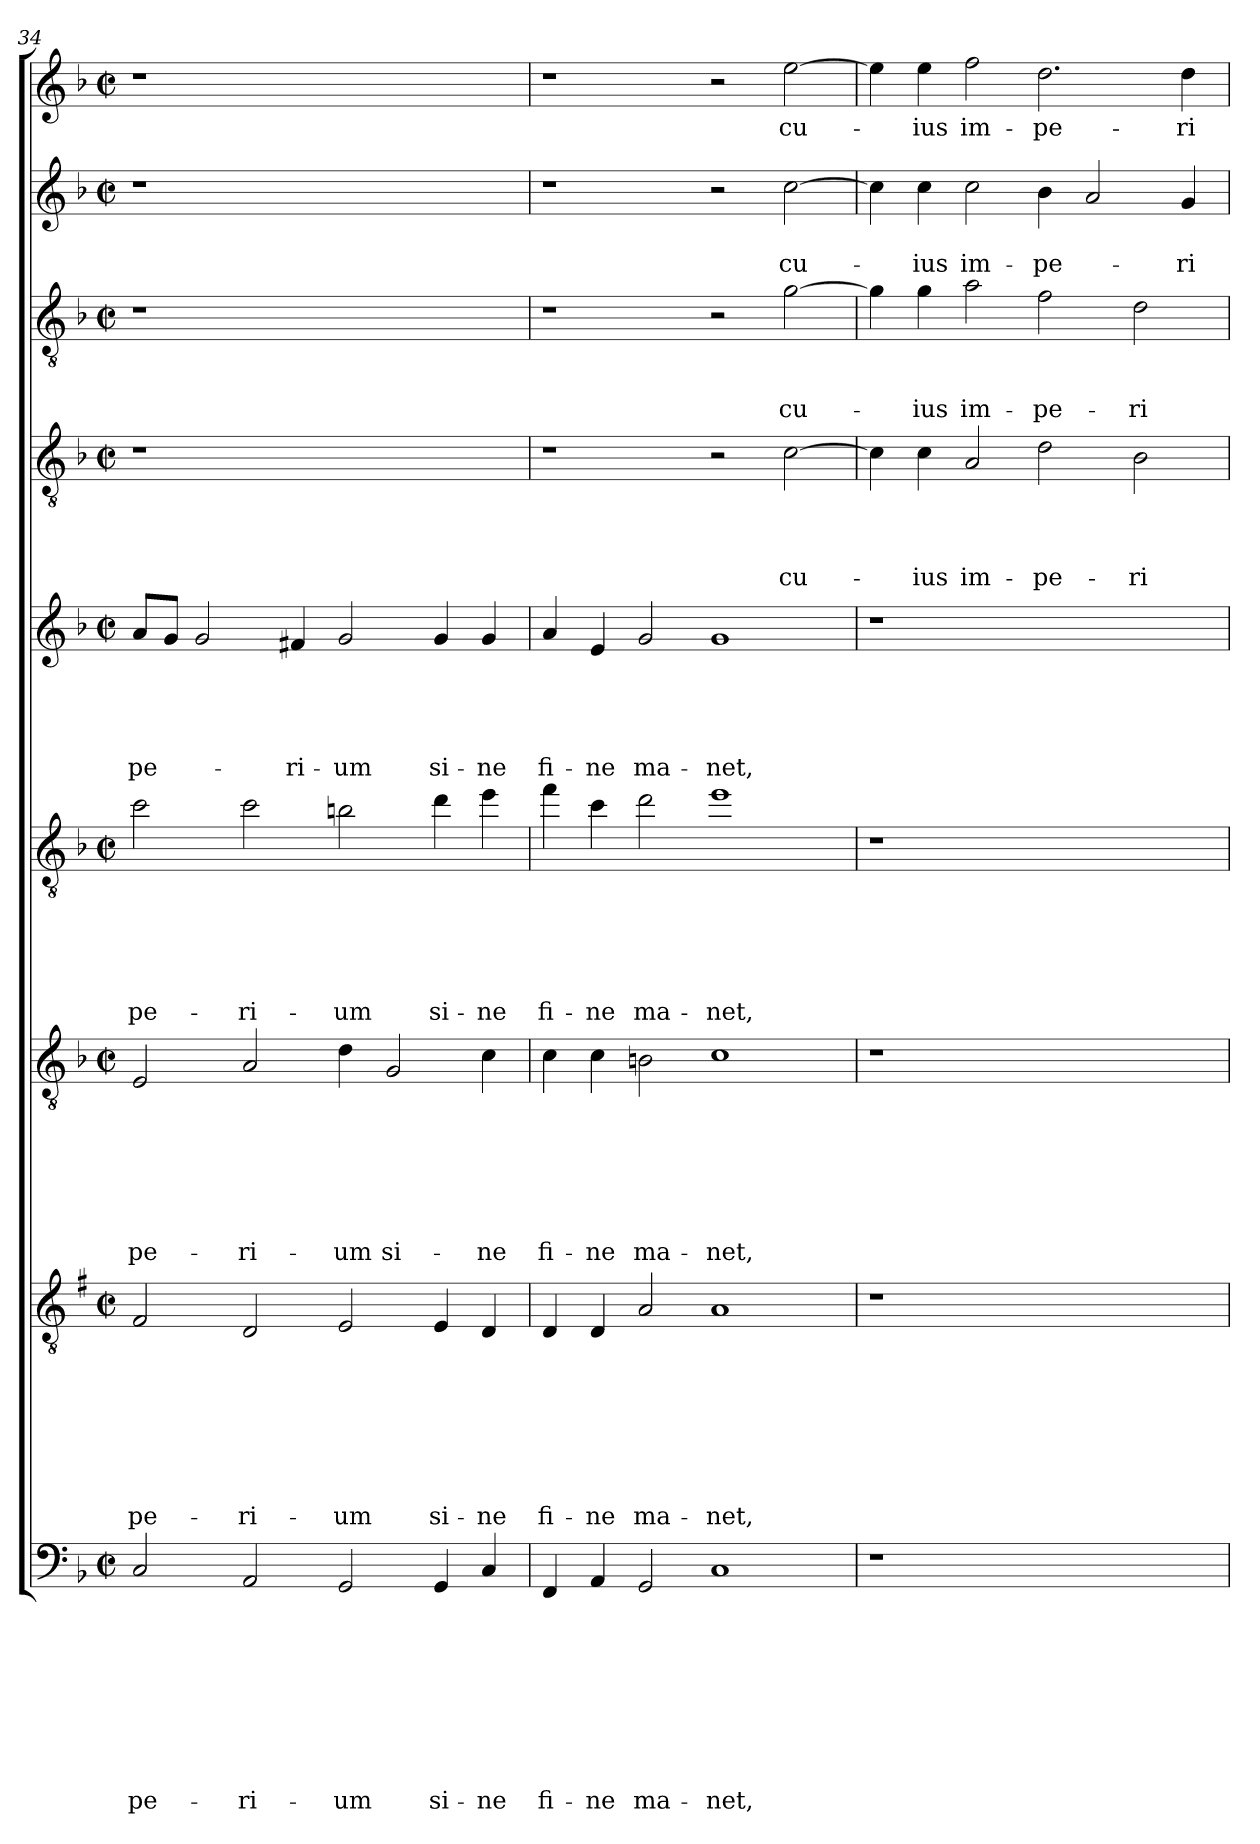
**kern	**text	**text	**text	**text	**text	**text	**text	**text	**text	**kern	**text	**text	**text	**text	**text	**text	**text	**text	**kern	**text	**text	**text	**text	**text	**text	**text	**kern	**text	**text	**text	**text	**text	**text	**kern	**text	**text	**text	**text	**text	**kern	**text	**text	**text	**text	**kern	**text	**text	**text	**kern	**text	**text	**kern	**text
*part9	*part9	*part9	*part9	*part9	*part9	*part9	*part9	*part9	*part9	*part8	*part8	*part8	*part8	*part8	*part8	*part8	*part8	*part8	*part7	*part7	*part7	*part7	*part7	*part7	*part7	*part7	*part6	*part6	*part6	*part6	*part6	*part6	*part6	*part5	*part5	*part5	*part5	*part5	*part5	*part4	*part4	*part4	*part4	*part4	*part3	*part3	*part3	*part3	*part2	*part2	*part2	*part1	*part1
*staff9	*staff9	*staff9	*staff9	*staff9	*staff9	*staff9	*staff9	*staff9	*staff9	*staff8	*staff8	*staff8	*staff8	*staff8	*staff8	*staff8	*staff8	*staff8	*staff7	*staff7	*staff7	*staff7	*staff7	*staff7	*staff7	*staff7	*staff6	*staff6	*staff6	*staff6	*staff6	*staff6	*staff6	*staff5	*staff5	*staff5	*staff5	*staff5	*staff5	*staff4	*staff4	*staff4	*staff4	*staff4	*staff3	*staff3	*staff3	*staff3	*staff2	*staff2	*staff2	*staff1	*staff1
*clefF4	*	*	*	*	*	*	*	*	*	*clefGv2	*	*	*	*	*	*	*	*	*clefGv2	*	*	*	*	*	*	*	*clefGv2	*	*	*	*	*	*	*clefG2	*	*	*	*	*	*clefGv2	*	*	*	*	*clefGv2	*	*	*	*clefG2	*	*	*clefG2	*
*	*	*	*	*	*	*	*	*	*	*ITrd1c2	*	*	*	*	*	*	*	*	*	*	*	*	*	*	*	*	*ITrd8c14	*	*	*	*	*	*	*	*	*	*	*	*	*	*	*	*	*	*	*	*	*	*	*	*	*	*
*k[b-]	*	*	*	*	*	*	*	*	*	*k[b-]	*	*	*	*	*	*	*	*	*k[b-]	*	*	*	*	*	*	*	*k[b-]	*	*	*	*	*	*	*k[b-]	*	*	*	*	*	*k[b-]	*	*	*	*	*k[b-]	*	*	*	*k[b-]	*	*	*k[b-]	*
*F:	*	*	*	*	*	*	*	*	*	*F:	*	*	*	*	*	*	*	*	*F:	*	*	*	*	*	*	*	*F:	*	*	*	*	*	*	*F:	*	*	*	*	*	*F:	*	*	*	*	*F:	*	*	*	*F:	*	*	*F:	*
*M2/2	*	*	*	*	*	*	*	*	*	*M2/2	*	*	*	*	*	*	*	*	*M2/2	*	*	*	*	*	*	*	*M2/2	*	*	*	*	*	*	*M2/2	*	*	*	*	*	*M2/2	*	*	*	*	*M2/2	*	*	*	*M2/2	*	*	*M2/2	*
*met(c|)	*	*	*	*	*	*	*	*	*	*met(c|)	*	*	*	*	*	*	*	*	*met(c|)	*	*	*	*	*	*	*	*met(c|)	*	*	*	*	*	*	*met(c|)	*	*	*	*	*	*met(c|)	*	*	*	*	*met(c|)	*	*	*	*met(c|)	*	*	*met(c|)	*
=34	=34	=34	=34	=34	=34	=34	=34	=34	=34	=34	=34	=34	=34	=34	=34	=34	=34	=34	=34	=34	=34	=34	=34	=34	=34	=34	=34	=34	=34	=34	=34	=34	=34	=34	=34	=34	=34	=34	=34	=34	=34	=34	=34	=34	=34	=34	=34	=34	=34	=34	=34	=34	=34
!	!	!	!	!	!	!	!	!	!LO:LY:b	!	!	!	!	!	!	!	!	!LO:LY:b	!	!	!	!	!	!	!	!LO:LY:b	!	!	!	!	!	!	!LO:LY:b	!	!	!	!	!	!LO:LY:b	!	!	!	!	!	!	!	!	!	!	!	!	!	!
2C/	.	.	.	.	.	.	.	.	-pe-	2E/	.	.	.	.	.	.	.	-pe-	2E/	.	.	.	.	.	.	-pe-	2c\	.	.	.	.	.	-pe-	8a/L	.	.	.	.	-pe-	1r	.	.	.	.	1r	.	.	.	1r	.	.	1r	.
.	.	.	.	.	.	.	.	.	.	.	.	.	.	.	.	.	.	.	.	.	.	.	.	.	.	.	.	.	.	.	.	.	.	8g/J	.	.	.	.	.	.	.	.	.	.	.	.	.	.	.	.	.	.	.
.	.	.	.	.	.	.	.	.	.	.	.	.	.	.	.	.	.	.	.	.	.	.	.	.	.	.	.	.	.	.	.	.	.	2g/	.	.	.	.	.	.	.	.	.	.	.	.	.	.	.	.	.	.	.
!	!	!	!	!	!	!	!	!	!LO:LY:b	!	!	!	!	!	!	!	!	!LO:LY:b	!	!	!	!	!	!	!	!LO:LY:b	!	!	!	!	!	!	!LO:LY:b	!	!	!	!	!	!	!	!	!	!	!	!	!	!	!	!	!	!	!	!
2AA/	.	.	.	.	.	.	.	.	-ri-	2C/	.	.	.	.	.	.	.	-ri-	2A/	.	.	.	.	.	.	-ri-	2c\	.	.	.	.	.	-ri-	.	.	.	.	.	.	.	.	.	.	.	.	.	.	.	.	.	.	.	.
!	!	!	!	!	!	!	!	!	!	!	!	!	!	!	!	!	!	!	!	!	!	!	!	!	!	!	!	!	!	!	!	!	!	!	!	!	!	!	!LO:LY:b	!	!	!	!	!	!	!	!	!	!	!	!	!	!
.	.	.	.	.	.	.	.	.	.	.	.	.	.	.	.	.	.	.	.	.	.	.	.	.	.	.	.	.	.	.	.	.	.	4f#X/	.	.	.	.	-ri-	.	.	.	.	.	.	.	.	.	.	.	.	.	.
!	!	!	!	!	!	!	!	!	!LO:LY:b	!	!	!	!	!	!	!	!	!LO:LY:b	!	!	!	!	!	!	!	!LO:LY:b	!	!	!	!	!	!	!LO:LY:b	!	!	!	!	!	!LO:LY:b	!	!	!	!	!	!	!	!	!	!	!	!	!	!
2GG/	.	.	.	.	.	.	.	.	-um	2D/	.	.	.	.	.	.	.	-um	4d\	.	.	.	.	.	.	-um	2Bn\	.	.	.	.	.	-um	2g/	.	.	.	.	-um	1ryy	.	.	.	.	1ryy	.	.	.	1ryy	.	.	1ryy	.
!	!	!	!	!	!	!	!	!	!	!	!	!	!	!	!	!	!	!	!	!	!	!	!	!	!	!LO:LY:b	!	!	!	!	!	!	!	!	!	!	!	!	!	!	!	!	!	!	!	!	!	!	!	!	!	!	!
.	.	.	.	.	.	.	.	.	.	.	.	.	.	.	.	.	.	.	2G/	.	.	.	.	.	.	si-	.	.	.	.	.	.	.	.	.	.	.	.	.	.	.	.	.	.	.	.	.	.	.	.	.	.	.
!	!	!	!	!	!	!	!	!	!LO:LY:b	!	!	!	!	!	!	!	!	!LO:LY:b	!	!	!	!	!	!	!	!	!	!	!	!	!	!	!LO:LY:b	!	!	!	!	!	!LO:LY:b	!	!	!	!	!	!	!	!	!	!	!	!	!	!
4GG/	.	.	.	.	.	.	.	.	si-	4D/	.	.	.	.	.	.	.	si-	.	.	.	.	.	.	.	.	4d\	.	.	.	.	.	si-	4g/	.	.	.	.	si-	.	.	.	.	.	.	.	.	.	.	.	.	.	.
!	!	!	!	!	!	!	!	!	!LO:LY:b	!	!	!	!	!	!	!	!	!LO:LY:b	!	!	!	!	!	!	!	!LO:LY:b	!	!	!	!	!	!	!LO:LY:b	!	!	!	!	!	!LO:LY:b	!	!	!	!	!	!	!	!	!	!	!	!	!	!
4C/	.	.	.	.	.	.	.	.	-ne	4C/	.	.	.	.	.	.	.	-ne	4c\	.	.	.	.	.	.	-ne	4e\	.	.	.	.	.	-ne	4g/	.	.	.	.	-ne	.	.	.	.	.	.	.	.	.	.	.	.	.	.
=35	=35	=35	=35	=35	=35	=35	=35	=35	=35	=35	=35	=35	=35	=35	=35	=35	=35	=35	=35	=35	=35	=35	=35	=35	=35	=35	=35	=35	=35	=35	=35	=35	=35	=35	=35	=35	=35	=35	=35	=35	=35	=35	=35	=35	=35	=35	=35	=35	=35	=35	=35	=35	=35
!	!	!	!	!	!	!	!	!	!LO:LY:b	!	!	!	!	!	!	!	!	!LO:LY:b	!	!	!	!	!	!	!	!LO:LY:b	!	!	!	!	!	!	!LO:LY:b	!	!	!	!	!	!LO:LY:b	!	!	!	!	!	!	!	!	!	!	!	!	!	!
4FF/	.	.	.	.	.	.	.	.	fi-	4C/	.	.	.	.	.	.	.	fi-	4c\	.	.	.	.	.	.	fi-	4f\	.	.	.	.	.	fi-	4a/	.	.	.	.	fi-	1r	.	.	.	.	1r	.	.	.	1r	.	.	1r	.
!	!	!	!	!	!	!	!	!	!LO:LY:b	!	!	!	!	!	!	!	!	!LO:LY:b	!	!	!	!	!	!	!	!LO:LY:b	!	!	!	!	!	!	!LO:LY:b	!	!	!	!	!	!LO:LY:b	!	!	!	!	!	!	!	!	!	!	!	!	!	!
4AA/	.	.	.	.	.	.	.	.	-ne	4C/	.	.	.	.	.	.	.	-ne	4c\	.	.	.	.	.	.	-ne	4c\	.	.	.	.	.	-ne	4e/	.	.	.	.	-ne	.	.	.	.	.	.	.	.	.	.	.	.	.	.
!	!	!	!	!	!	!	!	!	!LO:LY:b	!	!	!	!	!	!	!	!	!LO:LY:b	!	!	!	!	!	!	!	!LO:LY:b	!	!	!	!	!	!	!LO:LY:b	!	!	!	!	!	!LO:LY:b	!	!	!	!	!	!	!	!	!	!	!	!	!	!
2GG/	.	.	.	.	.	.	.	.	ma-	2G/	.	.	.	.	.	.	.	ma-	2Bn\	.	.	.	.	.	.	ma-	2d\	.	.	.	.	.	ma-	2g/	.	.	.	.	ma-	.	.	.	.	.	.	.	.	.	.	.	.	.	.
!	!	!	!	!	!	!	!	!	!LO:LY:b	!	!	!	!	!	!	!	!	!LO:LY:b	!	!	!	!	!	!	!	!LO:LY:b	!	!	!	!	!	!	!LO:LY:b	!	!	!	!	!	!LO:LY:b	!	!	!	!	!	!	!	!	!	!	!	!	!	!
1C	.	.	.	.	.	.	.	.	-net,	1G	.	.	.	.	.	.	.	-net,	1c	.	.	.	.	.	.	-net,	1e	.	.	.	.	.	-net,	1g	.	.	.	.	-net,	2r	.	.	.	.	2r	.	.	.	2r	.	.	2r	.
!	!	!	!	!	!	!	!	!	!	!	!	!	!	!	!	!	!	!	!	!	!	!	!	!	!	!	!	!	!	!	!	!	!	!	!	!	!	!	!	!	!	!	!	!LO:LY:b	!	!	!	!LO:LY:b	!	!	!LO:LY:b	!	!LO:LY:b
.	.	.	.	.	.	.	.	.	.	.	.	.	.	.	.	.	.	.	.	.	.	.	.	.	.	.	.	.	.	.	.	.	.	.	.	.	.	.	.	[2c\	.	.	.	cu-	[2g\	.	.	cu-	[2cc\	.	cu-	[2ee\	cu-
=36	=36	=36	=36	=36	=36	=36	=36	=36	=36	=36	=36	=36	=36	=36	=36	=36	=36	=36	=36	=36	=36	=36	=36	=36	=36	=36	=36	=36	=36	=36	=36	=36	=36	=36	=36	=36	=36	=36	=36	=36	=36	=36	=36	=36	=36	=36	=36	=36	=36	=36	=36	=36	=36
1r	.	.	.	.	.	.	.	.	.	1r	.	.	.	.	.	.	.	.	1r	.	.	.	.	.	.	.	1r	.	.	.	.	.	.	1r	.	.	.	.	.	4c\]	.	.	.	.	4g\]	.	.	.	4cc\]	.	.	4ee\]	.
!	!	!	!	!	!	!	!	!	!	!	!	!	!	!	!	!	!	!	!	!	!	!	!	!	!	!	!	!	!	!	!	!	!	!	!	!	!	!	!	!	!	!	!	!LO:LY:b	!	!	!	!LO:LY:b	!	!	!LO:LY:b	!	!LO:LY:b
.	.	.	.	.	.	.	.	.	.	.	.	.	.	.	.	.	.	.	.	.	.	.	.	.	.	.	.	.	.	.	.	.	.	.	.	.	.	.	.	4c\	.	.	.	-ius	4g\	.	.	-ius	4cc\	.	-ius	4ee\	-ius
!	!	!	!	!	!	!	!	!	!	!	!	!	!	!	!	!	!	!	!	!	!	!	!	!	!	!	!	!	!	!	!	!	!	!	!	!	!	!	!	!	!	!	!	!LO:LY:b	!	!	!	!LO:LY:b	!	!	!LO:LY:b	!	!LO:LY:b
.	.	.	.	.	.	.	.	.	.	.	.	.	.	.	.	.	.	.	.	.	.	.	.	.	.	.	.	.	.	.	.	.	.	.	.	.	.	.	.	2A/	.	.	.	im-	2a\	.	.	im-	2cc\	.	im-	2ff\	im-
!	!	!	!	!	!	!	!	!	!	!	!	!	!	!	!	!	!	!	!	!	!	!	!	!	!	!	!	!	!	!	!	!	!	!	!	!	!	!	!	!	!	!	!	!LO:LY:b	!	!	!	!LO:LY:b	!	!	!LO:LY:b	!	!LO:LY:b
1ryy	.	.	.	.	.	.	.	.	.	1ryy	.	.	.	.	.	.	.	.	1ryy	.	.	.	.	.	.	.	1ryy	.	.	.	.	.	.	1ryy	.	.	.	.	.	2d\	.	.	.	-pe-	2f\	.	.	-pe-	4b-\	.	-pe-	2.dd\	-pe-
.	.	.	.	.	.	.	.	.	.	.	.	.	.	.	.	.	.	.	.	.	.	.	.	.	.	.	.	.	.	.	.	.	.	.	.	.	.	.	.	.	.	.	.	.	.	.	.	.	2a/	.	.	.	.
!	!	!	!	!	!	!	!	!	!	!	!	!	!	!	!	!	!	!	!	!	!	!	!	!	!	!	!	!	!	!	!	!	!	!	!	!	!	!	!	!	!	!	!	!LO:LY:b	!	!	!	!LO:LY:b	!	!	!	!	!
.	.	.	.	.	.	.	.	.	.	.	.	.	.	.	.	.	.	.	.	.	.	.	.	.	.	.	.	.	.	.	.	.	.	.	.	.	.	.	.	2B-\	.	.	.	-ri-	2d\	.	.	-ri-	.	.	.	.	.
!	!	!	!	!	!	!	!	!	!	!	!	!	!	!	!	!	!	!	!	!	!	!	!	!	!	!	!	!	!	!	!	!	!	!	!	!	!	!	!	!	!	!	!	!	!	!	!	!	!	!	!LO:LY:b	!	!LO:LY:b
.	.	.	.	.	.	.	.	.	.	.	.	.	.	.	.	.	.	.	.	.	.	.	.	.	.	.	.	.	.	.	.	.	.	.	.	.	.	.	.	.	.	.	.	.	.	.	.	.	4g/	.	-ri-	4dd\	-ri-
=	=	=	=	=	=	=	=	=	=	=	=	=	=	=	=	=	=	=	=	=	=	=	=	=	=	=	=	=	=	=	=	=	=	=	=	=	=	=	=	=	=	=	=	=	=	=	=	=	=	=	=	=	=
*-	*-	*-	*-	*-	*-	*-	*-	*-	*-	*-	*-	*-	*-	*-	*-	*-	*-	*-	*-	*-	*-	*-	*-	*-	*-	*-	*-	*-	*-	*-	*-	*-	*-	*-	*-	*-	*-	*-	*-	*-	*-	*-	*-	*-	*-	*-	*-	*-	*-	*-	*-	*-	*-
